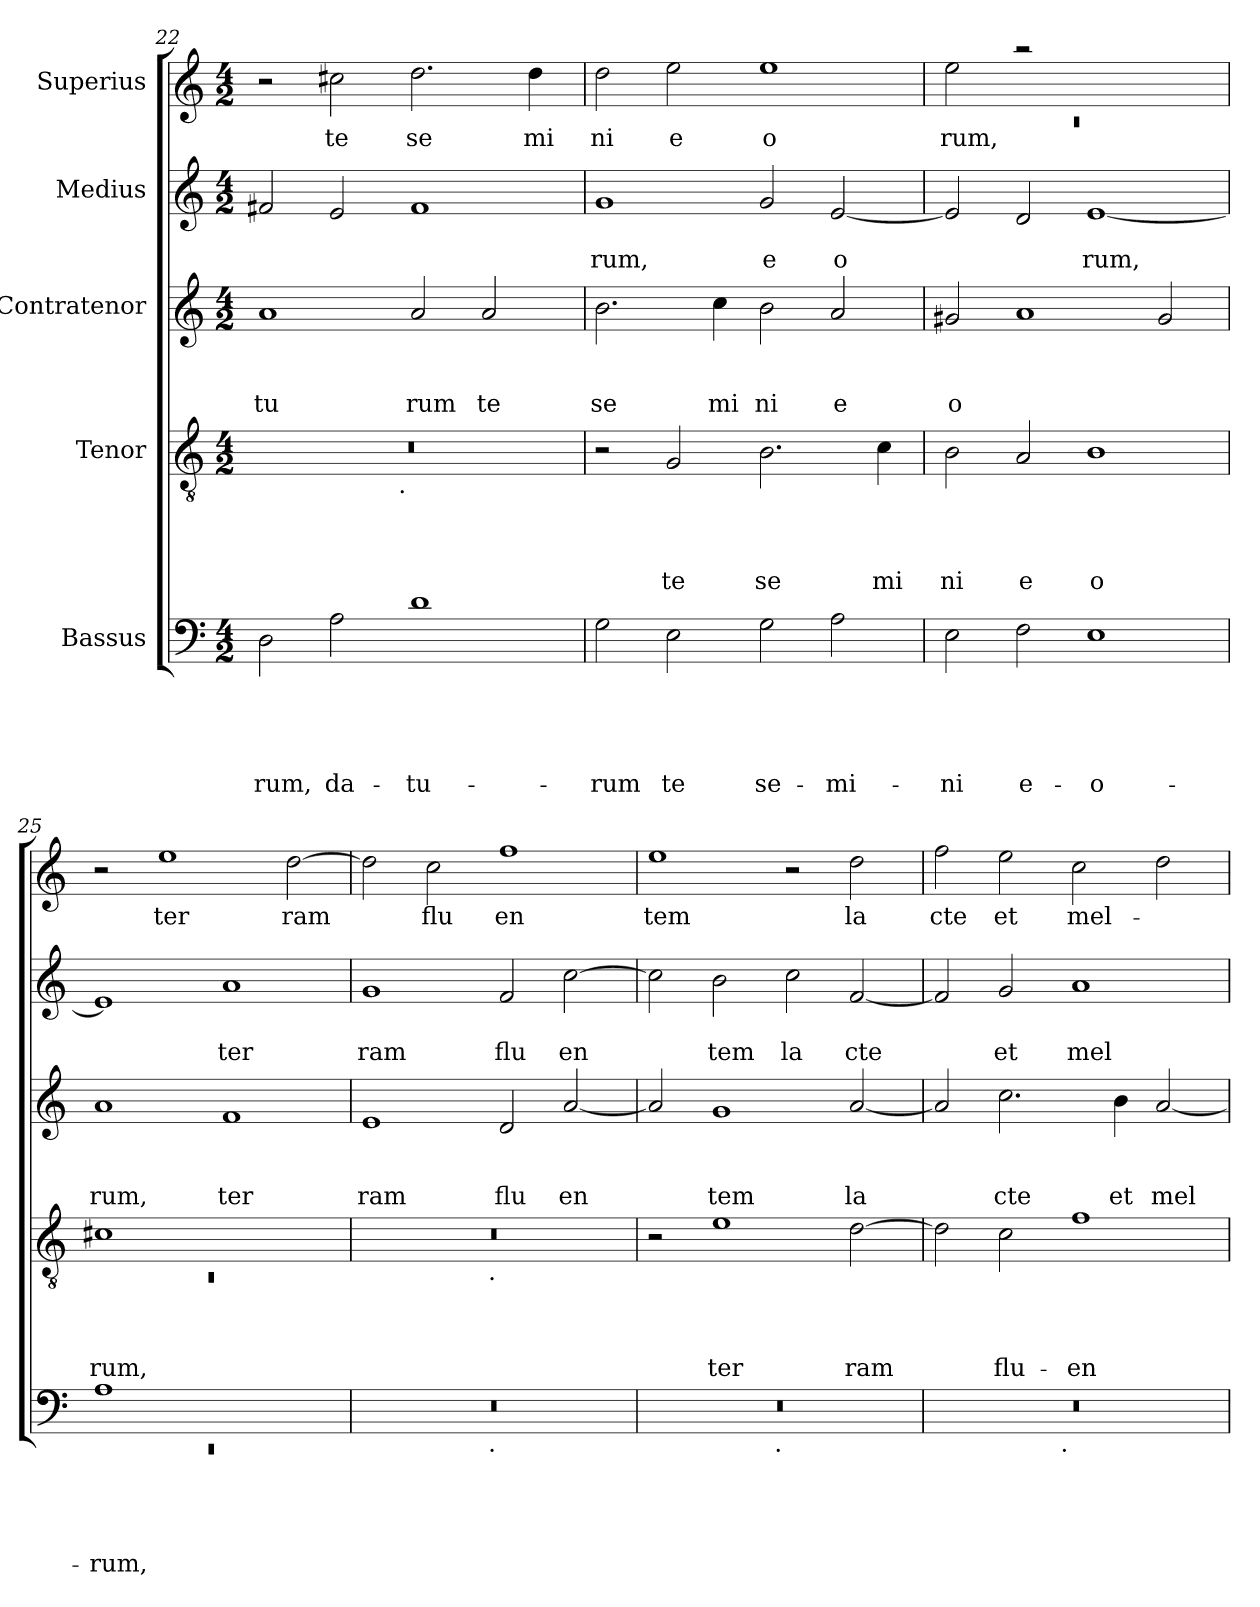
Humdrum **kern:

**kern	**text	**text	**text	**text	**text	**kern	**text	**text	**text	**text	**kern	**text	**text	**text	**kern	**text	**text	**kern	**text
*part5	*part5	*part5	*part5	*part5	*part5	*part4	*part4	*part4	*part4	*part4	*part3	*part3	*part3	*part3	*part2	*part2	*part2	*part1	*part1
*staff5	*staff5	*staff5	*staff5	*staff5	*staff5	*staff4	*staff4	*staff4	*staff4	*staff4	*staff3	*staff3	*staff3	*staff3	*staff2	*staff2	*staff2	*staff1	*staff1
*I"Bassus	*	*	*	*	*	*I"Tenor	*	*	*	*	*I"Contratenor	*	*	*	*I"Medius	*	*	*I"Superius	*
*clefF4	*	*	*	*	*	*clefGv2	*	*	*	*	*clefG2	*	*	*	*clefG2	*	*	*clefG2	*
*k[]	*	*	*	*	*	*k[]	*	*	*	*	*k[]	*	*	*	*k[]	*	*	*k[]	*
*C:	*	*	*	*	*	*C:	*	*	*	*	*C:	*	*	*	*C:	*	*	*C:	*
*M4/2	*	*	*	*	*	*M4/2	*	*	*	*	*M4/2	*	*	*	*M4/2	*	*	*M4/2	*
=22	=22	=22	=22	=22	=22	=22	=22	=22	=22	=22	=22	=22	=22	=22	=22	=22	=22	=22	=22
!	!	!	!	!	!LO:LY:b	!	!	!	!	!	!	!	!	!LO:LY:b	!	!	!	!	!
*	*	*	*	*	*	*^	*	*	*	*	*	*	*	*	*	*	*	*	*
2D\	.	.	.	.	-rum,	0r	2ryy	.	.	.	.	1a	.	.	tu	2f#X/	.	.	2r	.
!	!	!	!	!	!LO:LY:b	!	!	!	!	!	!	!	!	!	!	!	!	!	!	!LO:LY:b
2A\	.	.	.	.	da-	.	4...ryy	.	.	.	.	.	.	.	.	2e/	.	.	2cc#X\	te
!	!	!	!	!	!	!	!LO:TX:b:t=.	!	!	!	!	!	!	!	!	!	!	!	!	!
.	.	.	.	.	.	.	1ryy	.	.	.	.	.	.	.	.	.	.	.	.	.
!	!	!	!	!	!LO:LY:b	!	!	!	!	!	!	!	!	!	!LO:LY:b	!	!	!	!	!LO:LY:b
1d	.	.	.	.	-tu-	.	.	.	.	.	.	2a/	.	.	rum	1f#	.	.	2.dd\	se
!	!	!	!	!	!	!	!	!	!	!	!	!	!	!	!LO:LY:b	!	!	!	!	!
.	.	.	.	.	.	.	.	.	.	.	.	2a/	.	.	te	.	.	.	.	.
!	!	!	!	!	!	!	!	!	!	!	!	!	!	!	!	!	!	!	!	!LO:LY:b
.	.	.	.	.	.	.	.	.	.	.	.	.	.	.	.	.	.	.	4dd\	mi
.	.	.	.	.	.	.	32ryy	.	.	.	.	.	.	.	.	.	.	.	.	.
=23	=23	=23	=23	=23	=23	=23	=23	=23	=23	=23	=23	=23	=23	=23	=23	=23	=23	=23	=23	=23
!	!	!	!	!	!LO:LY:b	!	!	!	!	!	!	!	!	!	!LO:LY:b	!	!	!LO:LY:b	!	!LO:LY:b
*	*	*	*	*	*	*v	*v	*	*	*	*	*	*	*	*	*	*	*	*	*
2G\	.	.	.	.	-rum	2r	.	.	.	.	2.b\	.	.	se	1g	.	rum,	2dd\	ni
!	!	!	!	!	!LO:LY:b	!	!	!	!	!LO:LY:b	!	!	!	!	!	!	!	!	!LO:LY:b
2E\	.	.	.	.	te	2G/	.	.	.	te	.	.	.	.	.	.	.	2ee\	e
!	!	!	!	!	!	!	!	!	!	!	!	!	!	!LO:LY:b	!	!	!	!	!
.	.	.	.	.	.	.	.	.	.	.	4cc\	.	.	mi	.	.	.	.	.
!	!	!	!	!	!LO:LY:b	!	!	!	!	!LO:LY:b	!	!	!	!LO:LY:b	!	!	!LO:LY:b	!	!LO:LY:b
2G\	.	.	.	.	se-	2.B\	.	.	.	se	2b\	.	.	ni	2g/	.	e	1ee	o
!	!	!	!	!	!LO:LY:b	!	!	!	!	!	!	!	!	!LO:LY:b	!	!	!LO:LY:b	!	!
2A\	.	.	.	.	-mi-	.	.	.	.	.	2a/	.	.	e	[<2e/	.	o	.	.
!	!	!	!	!	!	!	!	!	!	!LO:LY:b	!	!	!	!	!	!	!	!	!
.	.	.	.	.	.	4c\	.	.	.	mi	.	.	.	.	.	.	.	.	.
=24	=24	=24	=24	=24	=24	=24	=24	=24	=24	=24	=24	=24	=24	=24	=24	=24	=24	=24	=24
*	*	*	*	*	*	*	*	*	*	*	*	*	*	*	*	*	*	*^	*
!	!	!	!	!	!LO:LY:b	!	!	!	!	!LO:LY:b	!	!	!	!LO:LY:b	!	!	!	!	!LO:N:vis=1	!LO:LY:b
2E\	.	.	.	.	-ni	2B\	.	.	.	ni	2g#X/	.	.	o	2e/]	.	.	2ee\	0rc	rum,
!	!	!	!	!	!LO:LY:b	!	!	!	!	!LO:LY:b	!	!	!	!	!	!	!	!	!	!
2F\	.	.	.	.	e-	2A/	.	.	.	e	1a	.	.	.	2d/	.	.	2raa	.	.
!	!	!	!	!	!LO:LY:b	!	!	!	!	!LO:LY:b	!	!	!	!	!	!	!LO:LY:b	!	!	!
1E	.	.	.	.	-o-	1B	.	.	.	o	.	.	.	.	[<1e	.	rum,	1ryy	.	.
.	.	.	.	.	.	.	.	.	.	.	2g#/	.	.	.	.	.	.	.	.	.
*	*	*	*	*	*	*	*	*	*	*	*	*	*	*	*	*	*	*v	*v	*
=25	=25	=25	=25	=25	=25	=25	=25	=25	=25	=25	=25	=25	=25	=25	=25	=25	=25	=25	=25
*^	*	*	*	*	*	*^	*	*	*	*	*	*	*	*	*	*	*	*	*
!	!LO:N:vis=1	!	!	!	!	!LO:LY:b	!	!LO:N:vis=1	!	!	!	!LO:LY:b	!	!	!	!LO:LY:b	!	!	!	!	!
1A	0rEE	.	.	.	.	-rum,	1c#X	0rC	.	.	.	rum,	1a	.	.	rum,	1e]	.	.	2r	.
!	!	!	!	!	!	!	!	!	!	!	!	!	!	!	!	!	!	!	!	!	!LO:LY:b
.	.	.	.	.	.	.	.	.	.	.	.	.	.	.	.	.	.	.	.	1ee	ter
!	!	!	!	!	!	!	!	!	!	!	!	!	!	!	!	!LO:LY:b	!	!	!LO:LY:b	!	!
1ryy	.	.	.	.	.	.	1ryy	.	.	.	.	.	1f	.	.	ter	1a	.	ter	.	.
!	!	!	!	!	!	!	!	!	!	!	!	!	!	!	!	!	!	!	!	!	!LO:LY:b
.	.	.	.	.	.	.	.	.	.	.	.	.	.	.	.	.	.	.	.	[>2dd\	ram
=26	=26	=26	=26	=26	=26	=26	=26	=26	=26	=26	=26	=26	=26	=26	=26	=26	=26	=26	=26	=26	=26
!	!	!	!	!	!	!	!	!	!	!	!	!	!	!	!	!LO:LY:b	!	!	!LO:LY:b	!	!
0r	2ryy	.	.	.	.	.	0r	2ryy	.	.	.	.	1e	.	.	ram	1g	.	ram	2dd\]	.
!	!	!	!	!	!	!	!	!	!	!	!	!	!	!	!	!	!	!	!	!	!LO:LY:b
.	4...ryy	.	.	.	.	.	.	4...ryy	.	.	.	.	.	.	.	.	.	.	.	2cc\	flu
!	!	!	!	!	!	!	!	!LO:TX:b:t=.	!	!	!	!	!	!	!	!	!	!	!	!	!
!	!LO:TX:b:t=.	!	!	!	!	!	!	!	!	!	!	!	!	!	!	!	!	!	!	!	!
.	1ryy	.	.	.	.	.	.	1ryy	.	.	.	.	.	.	.	.	.	.	.	.	.
!	!	!	!	!	!	!	!	!	!	!	!	!	!	!	!	!LO:LY:b	!	!	!LO:LY:b	!	!LO:LY:b
.	.	.	.	.	.	.	.	.	.	.	.	.	2d/	.	.	flu	2f/	.	flu	1ff	en
!	!	!	!	!	!	!	!	!	!	!	!	!	!	!	!	!LO:LY:b	!	!	!LO:LY:b	!	!
.	.	.	.	.	.	.	.	.	.	.	.	.	[<2a/	.	.	en	[>2cc\	.	en	.	.
.	32ryy	.	.	.	.	.	.	32ryy	.	.	.	.	.	.	.	.	.	.	.	.	.
=27	=27	=27	=27	=27	=27	=27	=27	=27	=27	=27	=27	=27	=27	=27	=27	=27	=27	=27	=27	=27	=27
!	!	!	!	!	!	!	!	!	!	!	!	!	!	!	!	!	!	!	!	!	!LO:LY:b
*	*	*	*	*	*	*	*v	*v	*	*	*	*	*	*	*	*	*	*	*	*	*
0r	2ryy	.	.	.	.	.	2r	.	.	.	.	2a/]	.	.	.	2cc\]	.	.	1ee	tem
!	!	!	!	!	!	!	!	!	!	!	!LO:LY:b	!	!	!	!LO:LY:b	!	!	!LO:LY:b	!	!
.	4...ryy	.	.	.	.	.	1e	.	.	.	ter	1g	.	.	tem	2b\	.	tem	.	.
!	!LO:TX:b:t=.	!	!	!	!	!	!	!	!	!	!	!	!	!	!	!	!	!	!	!
.	1ryy	.	.	.	.	.	.	.	.	.	.	.	.	.	.	.	.	.	.	.
!	!	!	!	!	!	!	!	!	!	!	!	!	!	!	!	!	!	!LO:LY:b	!	!
.	.	.	.	.	.	.	.	.	.	.	.	.	.	.	.	2cc\	.	la	2r	.
!	!	!	!	!	!	!	!	!	!	!	!LO:LY:b	!	!	!	!LO:LY:b	!	!	!LO:LY:b	!	!LO:LY:b
.	.	.	.	.	.	.	[<2d\	.	.	.	ram	[<2a/	.	.	la	[<2f/	.	cte	2dd\	la
.	32ryy	.	.	.	.	.	.	.	.	.	.	.	.	.	.	.	.	.	.	.
!!LO:LB:g=z
=28	=28	=28	=28	=28	=28	=28	=28	=28	=28	=28	=28	=28	=28	=28	=28	=28	=28	=28	=28	=28
!	!	!	!	!	!	!	!	!	!	!	!	!	!	!	!	!	!	!	!	!LO:LY:b
0r	2ryy	.	.	.	.	.	2d\]	.	.	.	.	2a/]	.	.	.	2f/]	.	.	2ff\	cte
!	!	!	!	!	!	!	!	!	!	!	!LO:LY:b	!	!	!	!LO:LY:b	!	!	!LO:LY:b	!	!LO:LY:b
.	4...ryy	.	.	.	.	.	2c\	.	.	.	flu-	2.cc\	.	.	cte	2g/	.	et	2ee\	et
!	!LO:TX:b:t=.	!	!	!	!	!	!	!	!	!	!	!	!	!	!	!	!	!	!	!
.	1ryy	.	.	.	.	.	.	.	.	.	.	.	.	.	.	.	.	.	.	.
!	!	!	!	!	!	!	!	!	!	!	!LO:LY:b	!	!	!	!	!	!	!LO:LY:b	!	!LO:LY:b
.	.	.	.	.	.	.	1f	.	.	.	-en-	.	.	.	.	1a	.	mel	2cc\	mel-
!	!	!	!	!	!	!	!	!	!	!	!	!	!	!	!LO:LY:b	!	!	!	!	!
.	.	.	.	.	.	.	.	.	.	.	.	4b\	.	.	et	.	.	.	.	.
!	!	!	!	!	!	!	!	!	!	!	!	!	!	!	!LO:LY:b	!	!	!	!	!
.	.	.	.	.	.	.	.	.	.	.	.	[<2a/	.	.	mel-	.	.	.	2dd\	.
.	32ryy	.	.	.	.	.	.	.	.	.	.	.	.	.	.	.	.	.	.	.
*v	*v	*	*	*	*	*	*	*	*	*	*	*	*	*	*	*	*	*	*	*
=	=	=	=	=	=	=	=	=	=	=	=	=	=	=	=	=	=	=	=
*-	*-	*-	*-	*-	*-	*-	*-	*-	*-	*-	*-	*-	*-	*-	*-	*-	*-	*-	*-
